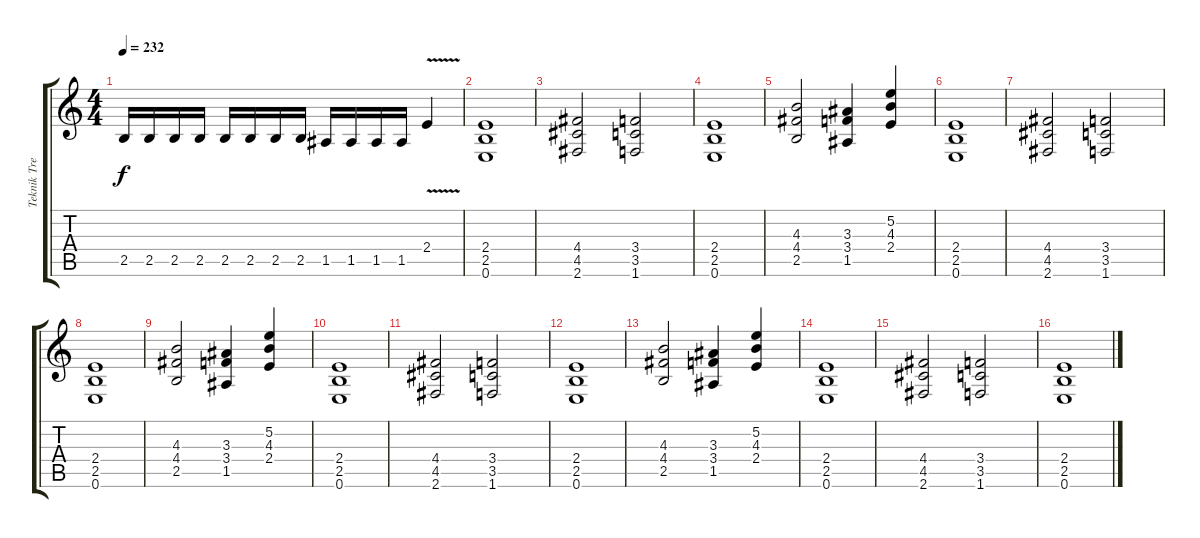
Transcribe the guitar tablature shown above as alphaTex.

\track ("Teknik Tremolo Guitar" "Teknik Tre") {instrument distortionguitar}
\staff {score tabs}
\tuning (E4 B3 G3 D3 A2 E2) {hide}
\ts (4 4)
\tempo 232
\clef g2
\ks c
2.5.16{dy f} 2.5.16 2.5.16 2.5.16 2.5.16 2.5.16 2.5.16 2.5.16 1.5.16 1.5.16 1.5.16 1.5.16 2.4{v}.4 |
(2.4 2.5 0.6).1 |
(4.4 4.5 2.6).2 (3.4 3.5 1.6).2 |
(2.4 2.5 0.6).1 |
(4.3 4.4 2.5).2 (3.3 3.4 1.5).4 (5.2 4.3 2.4).4 |
(2.4 2.5 0.6).1 |
(4.4 4.5 2.6).2 (3.4 3.5 1.6).2 |
(2.4 2.5 0.6).1 |
(4.3 4.4 2.5).2 (3.3 3.4 1.5).4 (5.2 4.3 2.4).4 |
(2.4 2.5 0.6).1 |
(4.4 4.5 2.6).2 (3.4 3.5 1.6).2 |
(2.4 2.5 0.6).1 |
(4.3 4.4 2.5).2 (3.3 3.4 1.5).4 (5.2 4.3 2.4).4 |
(2.4 2.5 0.6).1 |
(4.4 4.5 2.6).2 (3.4 3.5 1.6).2 |
(2.4 2.5 0.6).1
